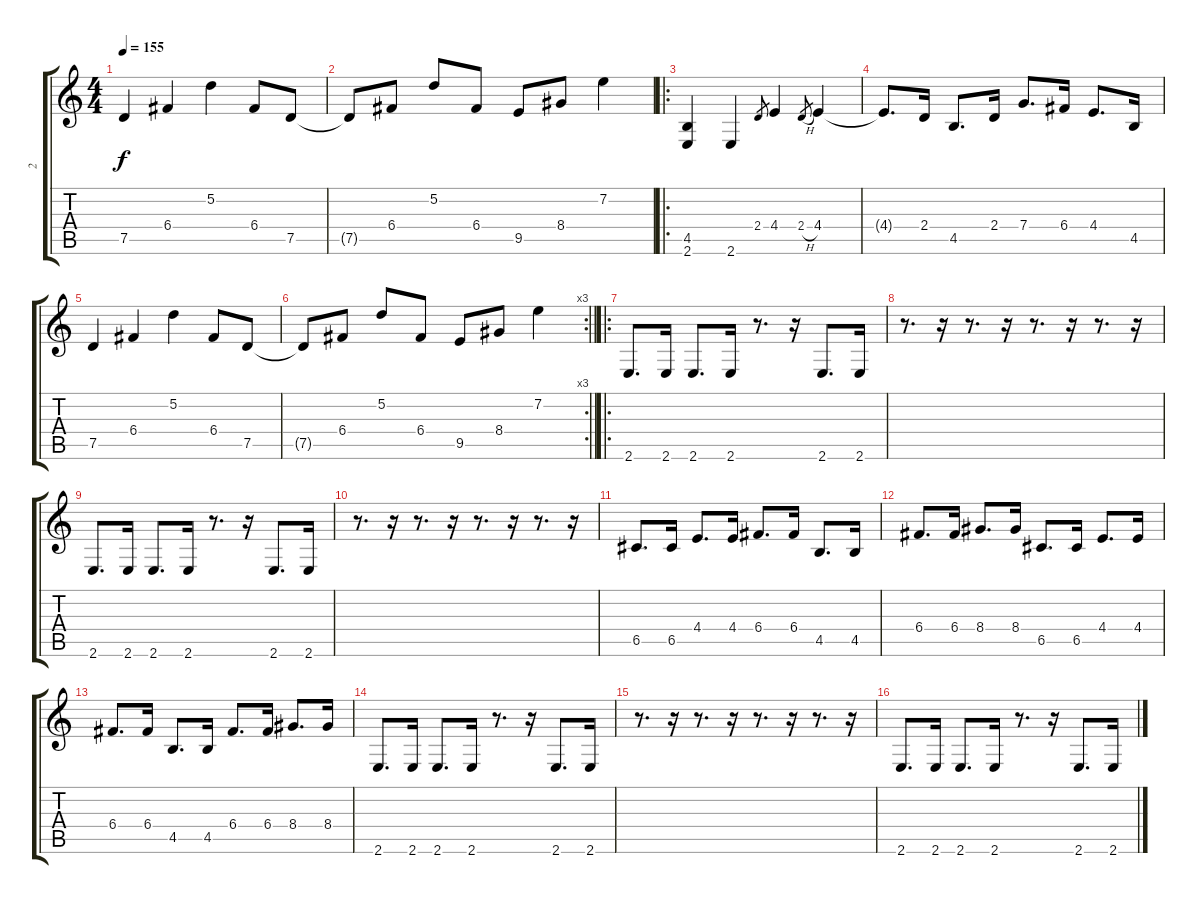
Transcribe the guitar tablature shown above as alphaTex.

\track ("2" "2") {instrument distortionguitar}
\staff {score tabs}
\tuning (D4 A3 F3 C3 G2 D2) {hide}
\ts (4 4)
\tempo 155
\clef g2
\ks c
7.5.4{dy f} 6.4.4 5.2.4 6.4.8 7.5.8 |
7.5{t}.8 6.4.8 5.2.8 6.4.8 9.5.8 8.4.8 7.2.4 |
\ro
(4.5 2.6).4 2.6.4 2.4.8{gr} 4.4.4 2.4{h}.8{gr} 4.4.4 |
4.4{t}.8{d} 2.4.16 4.5.8{d} 2.4.16 7.4.8{d} 6.4.16 4.4.8{d} 4.5.16 |
7.5.4 6.4.4 5.2.4 6.4.8 7.5.8 |
\rc 3
\barLineRight lightlight
7.5{t}.8 6.4.8 5.2.8 6.4.8 9.5.8 8.4.8 7.2.4 |
\ro
\section ("" "")
2.6.8{d} 2.6.16 2.6.8{d} 2.6.16 r.8{d} r.16 2.6.8{d} 2.6.16 |
r.8{d} r.16 r.8{d} r.16 r.8{d} r.16 r.8{d} r.16 |
2.6.8{d} 2.6.16 2.6.8{d} 2.6.16 r.8{d} r.16 2.6.8{d} 2.6.16 |
r.8{d} r.16 r.8{d} r.16 r.8{d} r.16 r.8{d} r.16 |
6.5.8{d} 6.5.16 4.4.8{d} 4.4.16 6.4.8{d} 6.4.16 4.5.8{d} 4.5.16 |
6.4.8{d} 6.4.16 8.4.8{d} 8.4.16 6.5.8{d} 6.5.16 4.4.8{d} 4.4.16 |
6.4.8{d} 6.4.16 4.5.8{d} 4.5.16 6.4.8{d} 6.4.16 8.4.8{d} 8.4.16 |
2.6.8{d} 2.6.16 2.6.8{d} 2.6.16 r.8{d} r.16 2.6.8{d} 2.6.16 |
r.8{d} r.16 r.8{d} r.16 r.8{d} r.16 r.8{d} r.16 |
2.6.8{d} 2.6.16 2.6.8{d} 2.6.16 r.8{d} r.16 2.6.8{d} 2.6.16
